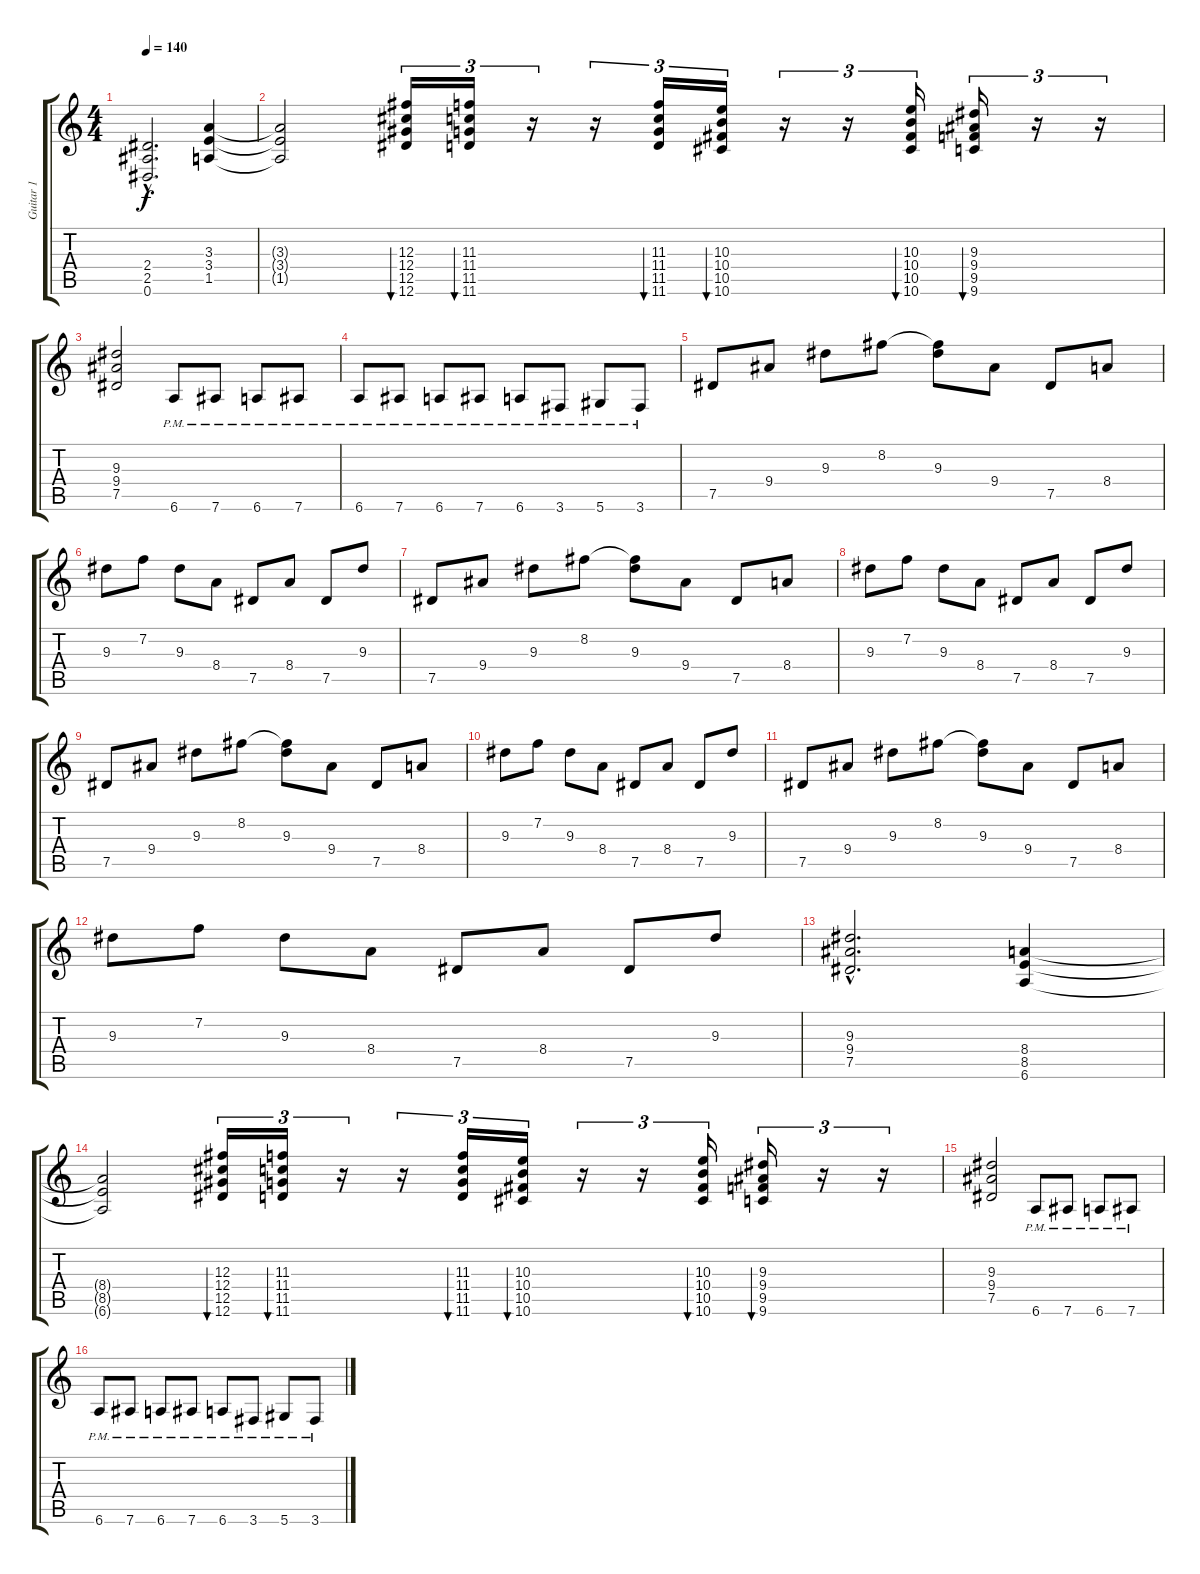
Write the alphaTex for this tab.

\track ("Guitar 1" "Guitar 1") {instrument overdrivenguitar}
\staff {score tabs}
\tuning (Eb4 Bb3 Gb3 Db3 Ab2 Eb2) {hide}
\ts (4 4)
\tempo 140
\clef g2
\ks c
(2.4{hac} 2.5{hac} 0.6{hac}).2{d dy f} (3.3 3.4 1.5).4 |
(3.3{t} 3.4{t} 1.5{t}).2 (12.3 12.4 12.5 12.6).16{tu (3 2) bu 480 instrument guitarfretnoise} (11.3 11.4 11.5 11.6).16{tu (3 2) bu 480} r.16{tu (3 2)} r.16{tu (3 2)} (11.3 11.4 11.5 11.6).16{tu (3 2) bu 480} (10.3 10.4 10.5 10.6).16{tu (3 2) bu 480} r.16{tu (3 2)} r.16{tu (3 2)} (10.3 10.4 10.5 10.6).16{tu (3 2) bu 480} (9.3 9.4 9.5 9.6).16{tu (3 2) bu 480} r.16{tu (3 2)} r.16{tu (3 2)} |
(9.3 9.4 7.5).2{instrument overdrivenguitar} 6.6{pm}.8 7.6{pm}.8 6.6{pm}.8 7.6{pm}.8 |
6.6{pm}.8 7.6{pm}.8 6.6{pm}.8 7.6{pm}.8 6.6{pm}.8 3.6{pm}.8 5.6{pm}.8 3.6{pm}.8 |
7.5.8 9.4.8 9.3.8 8.2.8 (8.2{t} 9.3).8 9.4.8 7.5.8 8.4.8 |
9.3.8 7.2.8 9.3.8 8.4.8 7.5.8 8.4.8 7.5.8 9.3.8 |
7.5.8 9.4.8 9.3.8 8.2.8 (8.2{t} 9.3).8 9.4.8 7.5.8 8.4.8 |
9.3.8 7.2.8 9.3.8 8.4.8 7.5.8 8.4.8 7.5.8 9.3.8 |
7.5.8 9.4.8 9.3.8 8.2.8 (8.2{t} 9.3).8 9.4.8 7.5.8 8.4.8 |
9.3.8 7.2.8 9.3.8 8.4.8 7.5.8 8.4.8 7.5.8 9.3.8 |
7.5.8 9.4.8 9.3.8 8.2.8 (8.2{t} 9.3).8 9.4.8 7.5.8 8.4.8 |
9.3.8 7.2.8 9.3.8 8.4.8 7.5.8 8.4.8 7.5.8 9.3.8 |
(9.3{hac} 9.4{hac} 7.5{hac}).2{d} (8.4 8.5 6.6).4 |
(8.4{t} 8.5{t} 6.6{t}).2 (12.3 12.4 12.5 12.6).16{tu (3 2) bu 480 instrument guitarfretnoise} (11.3 11.4 11.5 11.6).16{tu (3 2) bu 480} r.16{tu (3 2)} r.16{tu (3 2)} (11.3 11.4 11.5 11.6).16{tu (3 2) bu 480} (10.3 10.4 10.5 10.6).16{tu (3 2) bu 480} r.16{tu (3 2)} r.16{tu (3 2)} (10.3 10.4 10.5 10.6).16{tu (3 2) bu 480} (9.3 9.4 9.5 9.6).16{tu (3 2) bu 480} r.16{tu (3 2)} r.16{tu (3 2)} |
(9.3 9.4 7.5).2{instrument overdrivenguitar} 6.6{pm}.8 7.6{pm}.8 6.6{pm}.8 7.6{pm}.8 |
6.6{pm}.8 7.6{pm}.8 6.6{pm}.8 7.6{pm}.8 6.6{pm}.8 3.6{pm}.8 5.6{pm}.8 3.6{pm}.8
